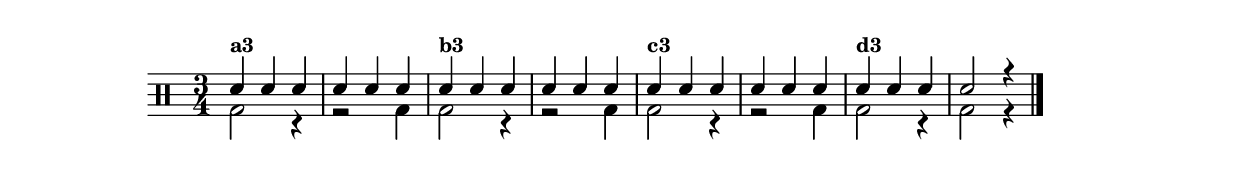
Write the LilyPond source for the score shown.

%-*- coding: utf-8 -*-

\version "2.16.0"

%\header {title = "variacoes sobre bambalalao - variacao 3"}

\drums {

\override Staff.TimeSignature #'style = #'()
\time 3/4 

\context DrumVoice = "1" { }
\context DrumVoice = "2" {  }

<<
{sn4^\markup {\small \bold {"a3"}} sn4 sn4  
sn4 sn4 sn4  
sn4^\markup {\small \bold {"b3"}} sn4 sn4  
sn4 sn4 sn4  
sn4^\markup {\small \bold {"c3"}} sn4 sn4  
sn4 sn4 sn4  
sn4^\markup {\small \bold {"d3"}} sn4 sn4  
sn2 r4  
 
}
\\{ bd2 r4 
r2 bd4 
bd2 r4 
r2 bd4 
bd2 r4 
r2 bd4
bd2 r4
bd2 r4

  }
>>


\bar "|."

}

